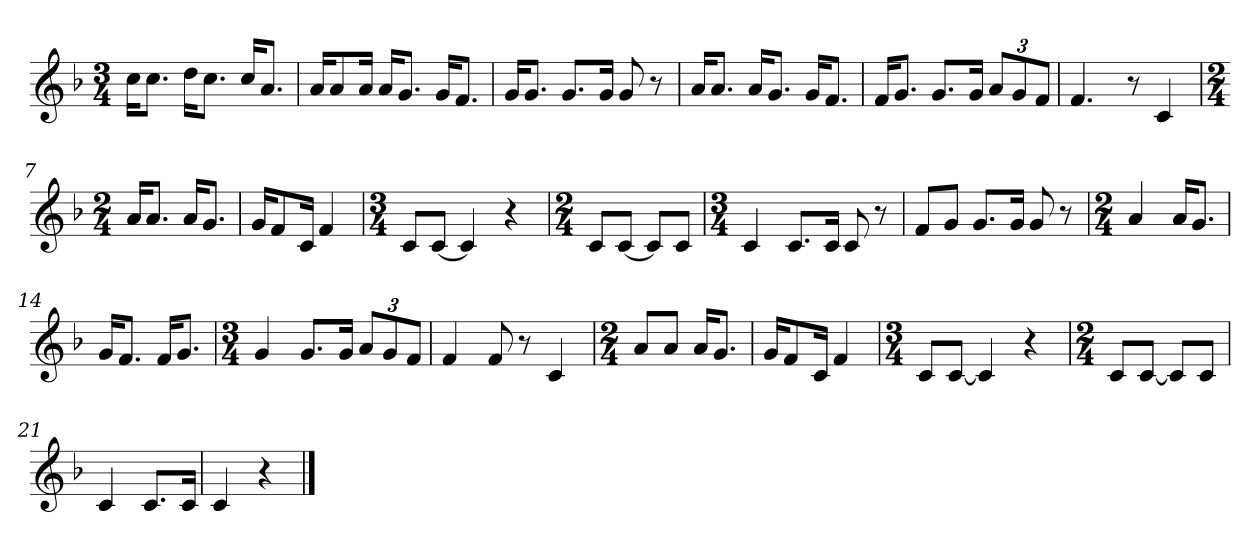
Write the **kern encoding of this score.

**kern
*part1
*staff1
*clefG2
*k[b-]
*M3/4
=1
16cc\KL
8.cc\J
16dd\KL
8.cc\J
16cc/KL
8.a/J
=2
16a/KL
8a/
16a/Jk
16a/KL
8.g/J
16g/KL
8.f/J
=3
16g/KL
8.g/J
8.g/L
16g/Jk
8g/
8r
=4
16a/KL
8.a/J
16a/KL
8.g/J
16g/KL
8.f/J
=5
16f/KL
8.g/J
8.g/L
16g/Jk
12a/L
12g/
12f/J
=6
4.f/
8r
4c/
=7
*M2/4
16a/KL
8.a/J
16a/KL
8.g/J
=8
16g/KL
8f/
16c/Jk
4f/
=9
*M3/4
8c/L
[8c/J
4c/]
4r
=10
*M2/4
8c/L
[8c/J
8c/L]
8c/J
=11
*M3/4
4c/
8.c/L
16c/Jk
8c/
8r
=12
8f/L
8g/J
8.g/L
16g/Jk
8g/
8r
=13
*M2/4
4a/
16a/KL
8.g/J
=14
16g/KL
8.f/J
16f/KL
8.g/J
=15
*M3/4
4g/
8.g/L
16g/Jk
12a/L
12g/
12f/J
=16
4f/
8f/
8r
4c/
=17
*M2/4
8a/L
8a/J
16a/KL
8.g/J
=18
16g/KL
8f/
16c/Jk
4f/
=19
*M3/4
8c/L
[8c/J
4c/]
4r
=20
*M2/4
8c/L
[8c/J
8c/L]
8c/J
=21
4c/
8.c/L
16c/Jk
=22
4c/
4r
==
*-
